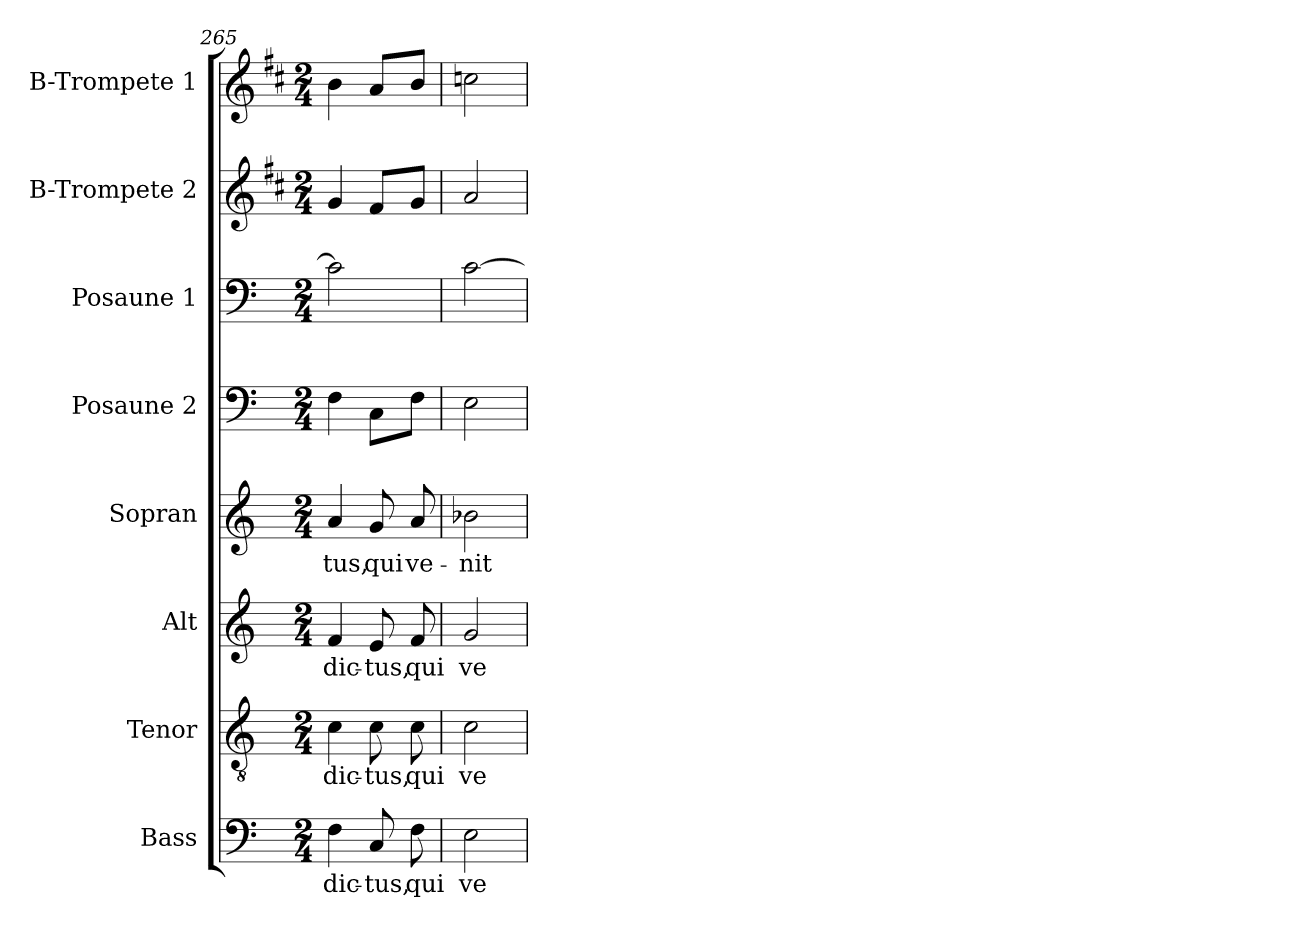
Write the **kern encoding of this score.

**kern	**text	**kern	**text	**kern	**text	**kern	**text	**kern	**kern	**kern	**kern
*part8	*part8	*part7	*part7	*part6	*part6	*part5	*part5	*part4	*part3	*part2	*part1
*staff8	*staff8	*staff7	*staff7	*staff6	*staff6	*staff5	*staff5	*staff4	*staff3	*staff2	*staff1
*I"Bass	*	*I"Tenor	*	*I"Alt	*	*I"Sopran	*	*I"Posaune 2	*I"Posaune 1	*I"B-Trompete 2	*I"B-Trompete 1
*I'B.	*	*I'T.	*	*I'A.	*	*I'S.	*	*I'Pos. 2	*I'Pos. 1	*I'B Trp. 2	*I'B Trp. 1
*clefF4	*	*clefGv2	*	*clefG2	*	*clefG2	*	*clefF4	*clefF4	*clefG2	*clefG2
*	*	*	*	*	*	*	*	*	*	*ITrd1c2	*ITrd1c2
*k[]	*	*k[]	*	*k[]	*	*k[]	*	*k[]	*k[]	*k[]	*k[]
*C:	*	*C:	*	*C:	*	*C:	*	*C:	*C:	*C:	*C:
*M2/4	*	*M2/4	*	*M2/4	*	*M2/4	*	*M2/4	*M2/4	*M2/4	*M2/4
=265	=265	=265	=265	=265	=265	=265	=265	=265	=265	=265	=265
!	!LO:LY:b	!	!LO:LY:b	!	!LO:LY:b	!	!LO:LY:b	!	!	!	!
4F\	-dic-	4c\	-dic-	4f/	-dic-	4a/	-tus,	4F\	2c\]	4f/	4a\
!	!LO:LY:b	!	!LO:LY:b	!	!LO:LY:b	!	!LO:LY:b	!	!	!	!
8C/	-tus,	8c\	-tus,	8e/	-tus,	8g/	qui	8C\L	.	8e/L	8g/L
!	!LO:LY:b	!	!LO:LY:b	!	!LO:LY:b	!	!LO:LY:b	!	!	!	!
8F\	qui	8c\	qui	8f/	qui	8a/	ve-	8F\J	.	8f/J	8a/J
=266	=266	=266	=266	=266	=266	=266	=266	=266	=266	=266	=266
!	!LO:LY:b	!	!LO:LY:b	!	!LO:LY:b	!	!LO:LY:b	!	!	!	!
2E\	ve-	2c\	ve-	2g/	ve-	2b-X\	-nit	2E\	[2c\	2g/	2b-X\
=	=	=	=	=	=	=	=	=	=	=	=
*-	*-	*-	*-	*-	*-	*-	*-	*-	*-	*-	*-
